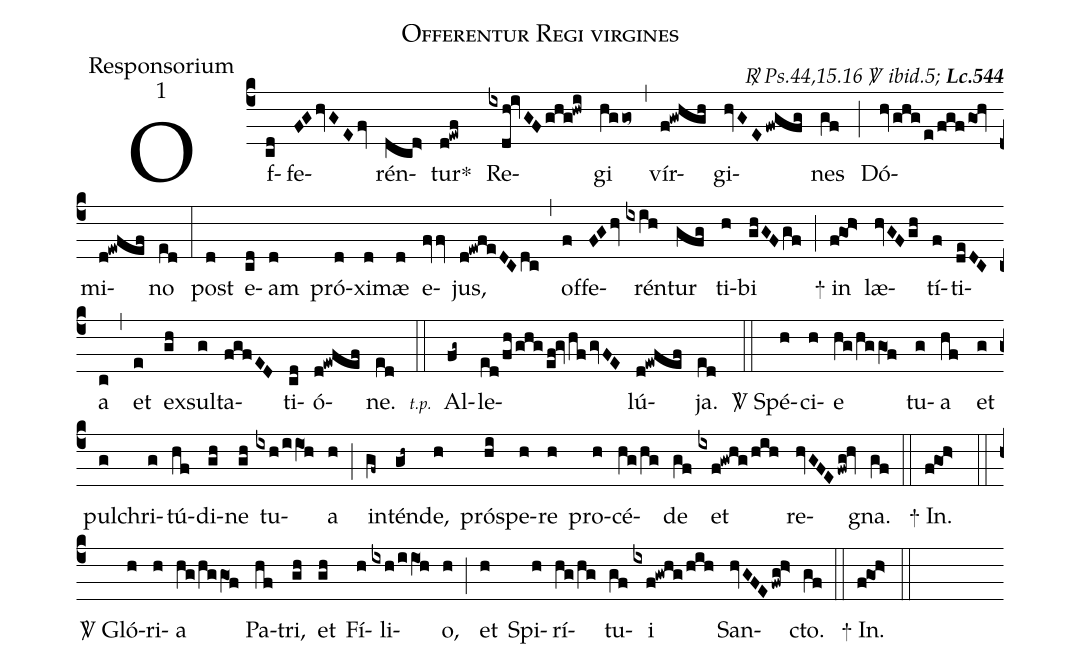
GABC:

name:Offerentur Regi virgines;
office-part:Responsorium;
mode:1;
commentary:{\itshape\mdseries \Rbar\  Ps.44,15.16 \Vbar\  ibid.5;\/} {\bfseries Lc.544};
%%
(c4) Of(cd)fe(FGhvGEfv)rén(dcd>)tur<sp>*</sp>(d!ewf)
Re(ixdh!ivGFghg!hwi)gi(hggo~) (,)
vír(f!gwhgh)gi(hvGEfwgfg)nes(gf) (;)
Dó(hvghg/e/fgf/go1!hv)mi(d!ewfef)no(ed) (:)
post(d) e(cd)am(d) pró(d)xi(d)mæ(d) e(fvv)jus,(d!ewfeDCdc) (,)
of(f)fe(FGhv)rén(ixih)tur(gfg) ti(h)bi(ghGFgf) (;)
<sp>+</sp> in(f!go1!h>) læ(hvGFgh)tí(f)ti(deDC)a(c) (,)
et(e) ex(gh)sul(g)ta(fgfED)ti(cd)ó(d!ewfef)ne.(ed) (::)
<v>{\scriptsize\itshape t.p.\ }</v> Al(fg~)le(ed/fh/ghg/ef!gv/hfgvFE)lú(d!ewfef)ja.(ed) (::)
<sp>V/</sp> Spé(h)ci(h)e(hg/hggO1f) tu(g)a(hf) et(g) pul(g)chri(g)tú(hf)di(gh)ne(gh) tu(ixh/iiO1h)a(h) (;)
in(gf~)tén(gh~)de,(h) pró(hi)spe(h)re(h) pro(h)cé(hg/hg)de(gf) et(ixf!gwhg/hih) re(hvGFEfwg!hv)gna.(gf) (::)
<sp>+</sp> In.(f!go1!h>) (::)
<sp>V/</sp> Gló(h)ri(h)a(hg/hggO1f) Pa(hf)tri,(gh) et(gh) Fí(h)li(ixh/iiO1!h)o,(h) (;)
et(h) Spi(h)rí(hg/hg)tu(gf)i(ixf!gwhg/hih) San(hvGFEfwg!h>)cto.(gf) (::)
<sp>+</sp> In.(f!go1!h>) (::)
